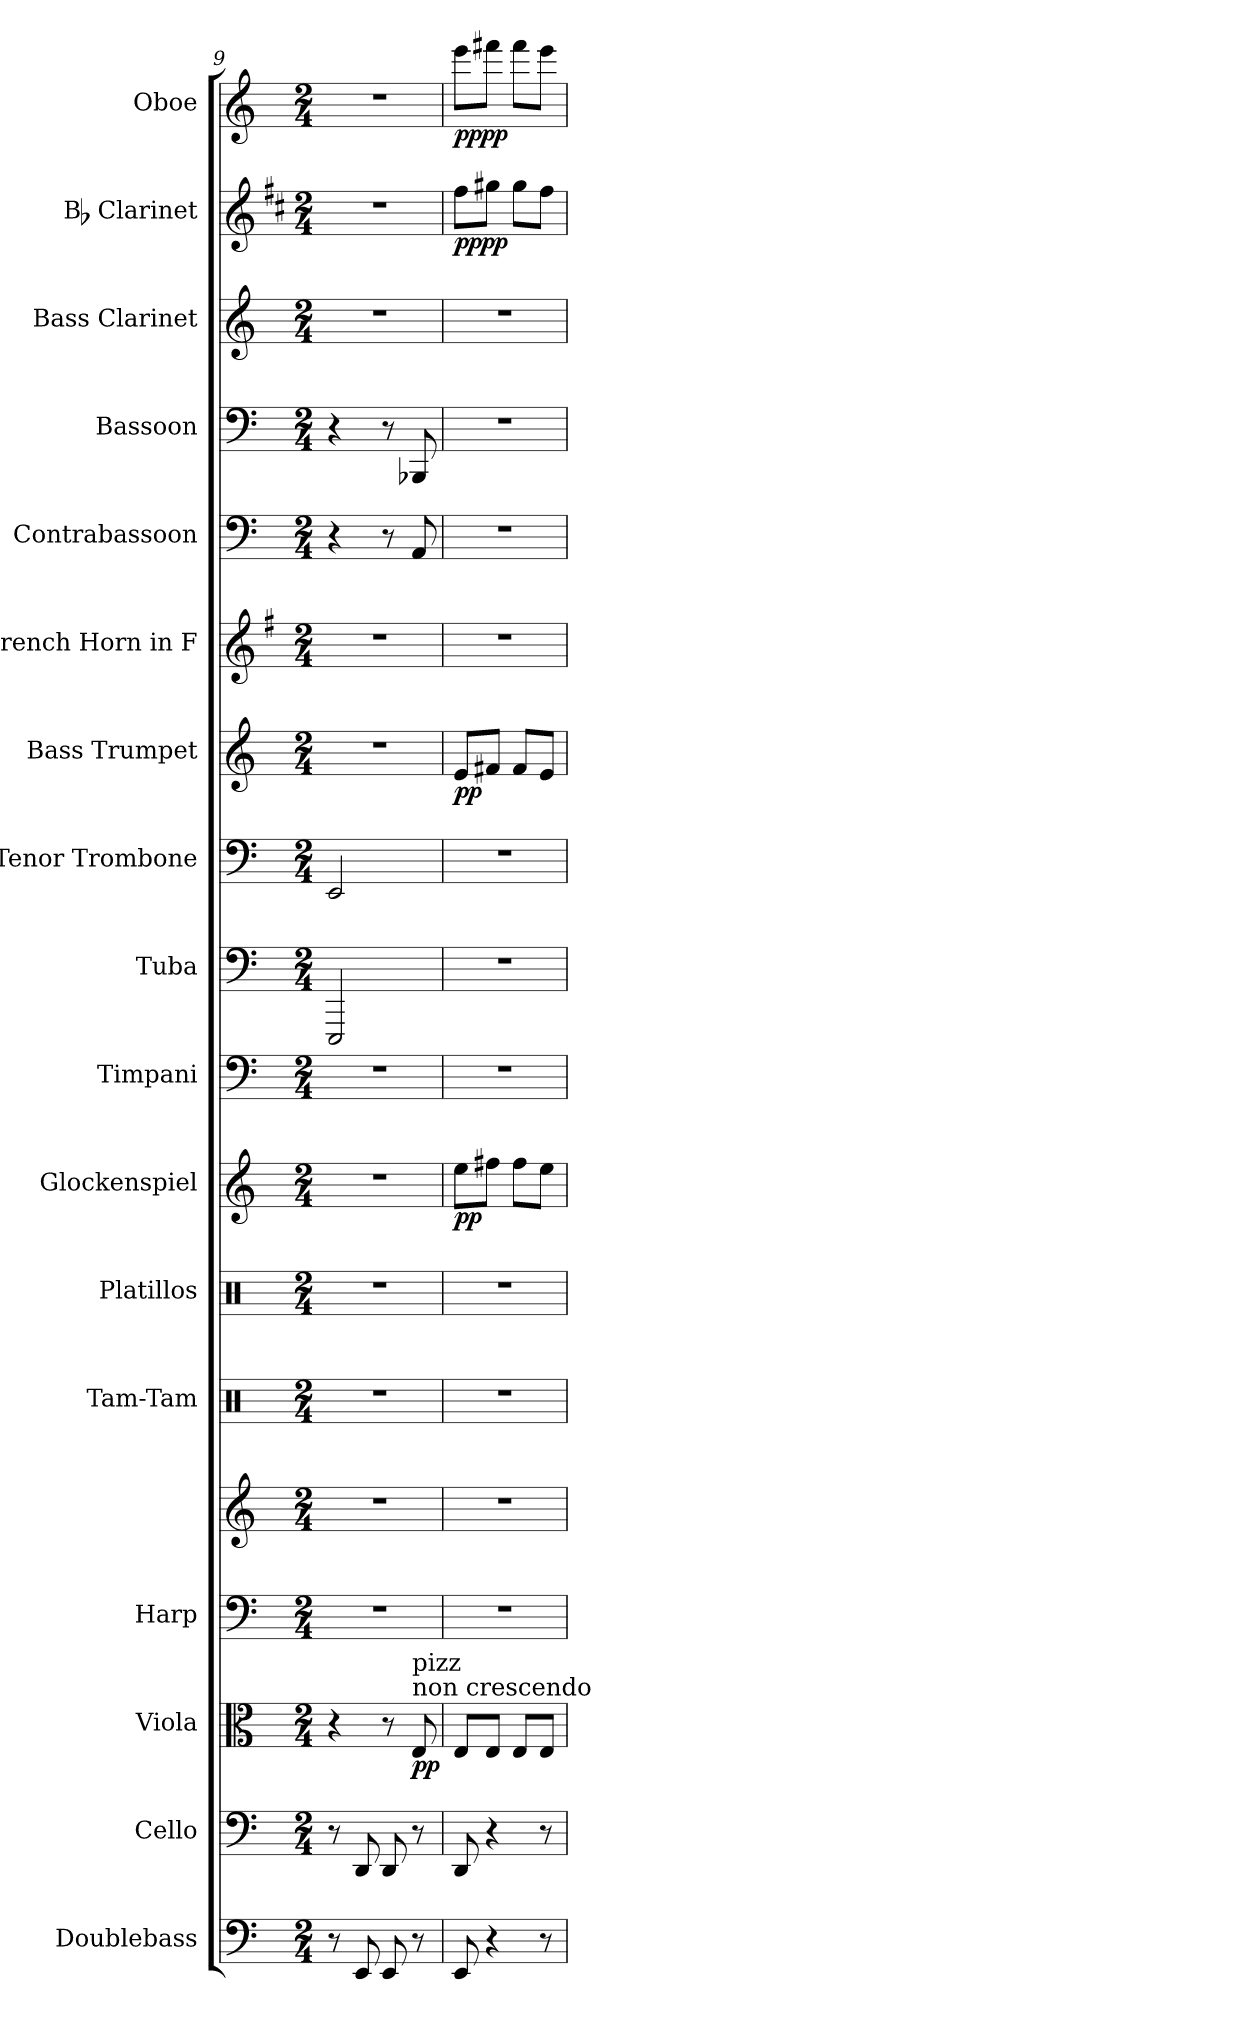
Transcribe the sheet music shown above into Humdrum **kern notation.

**kern	**kern	**kern	**dynam	**kern	**kern	**kern	**kern	**kern	**dynam	**kern	**kern	**kern	**kern	**dynam	**kern	**kern	**kern	**kern	**kern	**dynam	**kern	**dynam
*part17	*part16	*part15	*part15	*part14	*part14	*part13	*part12	*part11	*part11	*part10	*part9	*part8	*part7	*part7	*part6	*part5	*part4	*part3	*part2	*part2	*part1	*part1
*staff18	*staff17	*staff16	*staff16	*staff15	*staff14	*staff13	*staff12	*staff11	*staff11	*staff10	*staff9	*staff8	*staff7	*staff7	*staff6	*staff5	*staff4	*staff3	*staff2	*staff2	*staff1	*staff1
*I"Doublebass	*I"Cello	*I"Viola	*	*I"Harp	*	*I"Tam-Tam	*I"Platillos	*I"Glockenspiel	*	*I"Timpani	*I"Tuba	*I"Tenor Trombone	*I"Bass Trumpet	*	*I"French Horn in F	*I"Contrabassoon	*I"Bassoon	*I"Bass Clarinet	*I"Bb Clarinet	*	*I"Oboe	*
*	*	*I'Vla.	*	*I'Arp.	*	*	*I'Plat.	*I'Glk.	*	*	*I'Tba.	*	*	*	*	*	*	*	*	*	*I'Ob.	*
*clefF4	*clefF4	*clefC3	*	*clefF4	*clefG2	*clefX	*clefX	*clefG2	*	*clefF4	*clefF4	*clefF4	*clefG2	*	*clefG2	*clefF4	*clefF4	*clefG2	*clefG2	*	*clefG2	*
*ITrd7c12	*	*	*	*	*	*	*	*ITrd-14c-24	*	*	*	*	*ITrd8c14	*	*ITrd4c7	*ITrd7c12	*	*ITrd8c14	*ITrd1c2	*	*	*
*k[]	*k[]	*k[]	*	*k[]	*k[]	*k[]	*k[]	*k[]	*	*k[]	*k[]	*k[]	*k[]	*	*k[]	*k[]	*k[]	*k[]	*k[]	*	*k[]	*
*M2/4	*M2/4	*M2/4	*	*M2/4	*M2/4	*M2/4	*M2/4	*M2/4	*	*M2/4	*M2/4	*M2/4	*M2/4	*	*M2/4	*M2/4	*M2/4	*M2/4	*M2/4	*	*M2/4	*
=9	=9	=9	=9	=9	=9	=9	=9	=9	=9	=9	=9	=9	=9	=9	=9	=9	=9	=9	=9	=9	=9	=9
8r	8r	4r	.	2r	2r	2r	2r	2r	.	2r	2EEE/	2EE/	2r	.	2r	4r	4r	2r	2r	.	2r	.
8EEE/	8DD/	.	.	.	.	.	.	.	.	.	.	.	.	.	.	.	.	.	.	.	.	.
8EEE/	8DD/	8r	.	.	.	.	.	.	.	.	.	.	.	.	.	8r	8r	.	.	.	.	.
!	!	!LO:TX:a:t=non crescendo	!	!	!	!	!	!	!	!	!	!	!	!	!	!	!	!	!	!	!	!
!	!	!LO:TX:a:t=pizz	!	!	!	!	!	!	!	!	!	!	!	!	!	!	!	!	!	!	!	!
!	!	!	!LO:DY:b	!	!	!	!	!	!	!	!	!	!	!	!	!	!	!	!	!	!	!
8r	8r	8E/	pp	.	.	.	.	.	.	.	.	.	.	.	.	8AAA/	8BBB-X/	.	.	.	.	.
=10	=10	=10	=10	=10	=10	=10	=10	=10	=10	=10	=10	=10	=10	=10	=10	=10	=10	=10	=10	=10	=10	=10
!	!	!	!	!	!	!	!	!	!LO:DY:b	!	!	!	!	!LO:DY:b	!	!	!	!	!	!LO:DY:b	!	!
!	!	!	!	!	!	!	!	!	!	!	!	!	!	!	!	!	!	!	!	!LO:DY:n=1:b	!	!LO:DY:b
!	!	!	!	!	!	!	!	!	!	!	!	!	!	!	!	!	!	!	!	!	!	!LO:DY:n=1:b
8EEE/	8DD/	8E/L	.	2r	2r	2r	2r	8eeee\L	pp	2r	2r	2r	8E/L	pp	2r	2r	2r	2r	8ee\L	pp pp	8eee\L	pp pp
4r	4r	8E/J	.	.	.	.	.	8ffff#X\J	.	.	.	.	8F#X/J	.	.	.	.	.	8ff#X\J	.	8fff#X\J	.
.	.	8E/L	.	.	.	.	.	8ffff#\L	.	.	.	.	8F#/L	.	.	.	.	.	8ff#\L	.	8fff#\L	.
8r	8r	8E/J	.	.	.	.	.	8eeee\J	.	.	.	.	8E/J	.	.	.	.	.	8ee\J	.	8eee\J	.
=	=	=	=	=	=	=	=	=	=	=	=	=	=	=	=	=	=	=	=	=	=	=
*-	*-	*-	*-	*-	*-	*-	*-	*-	*-	*-	*-	*-	*-	*-	*-	*-	*-	*-	*-	*-	*-	*-
